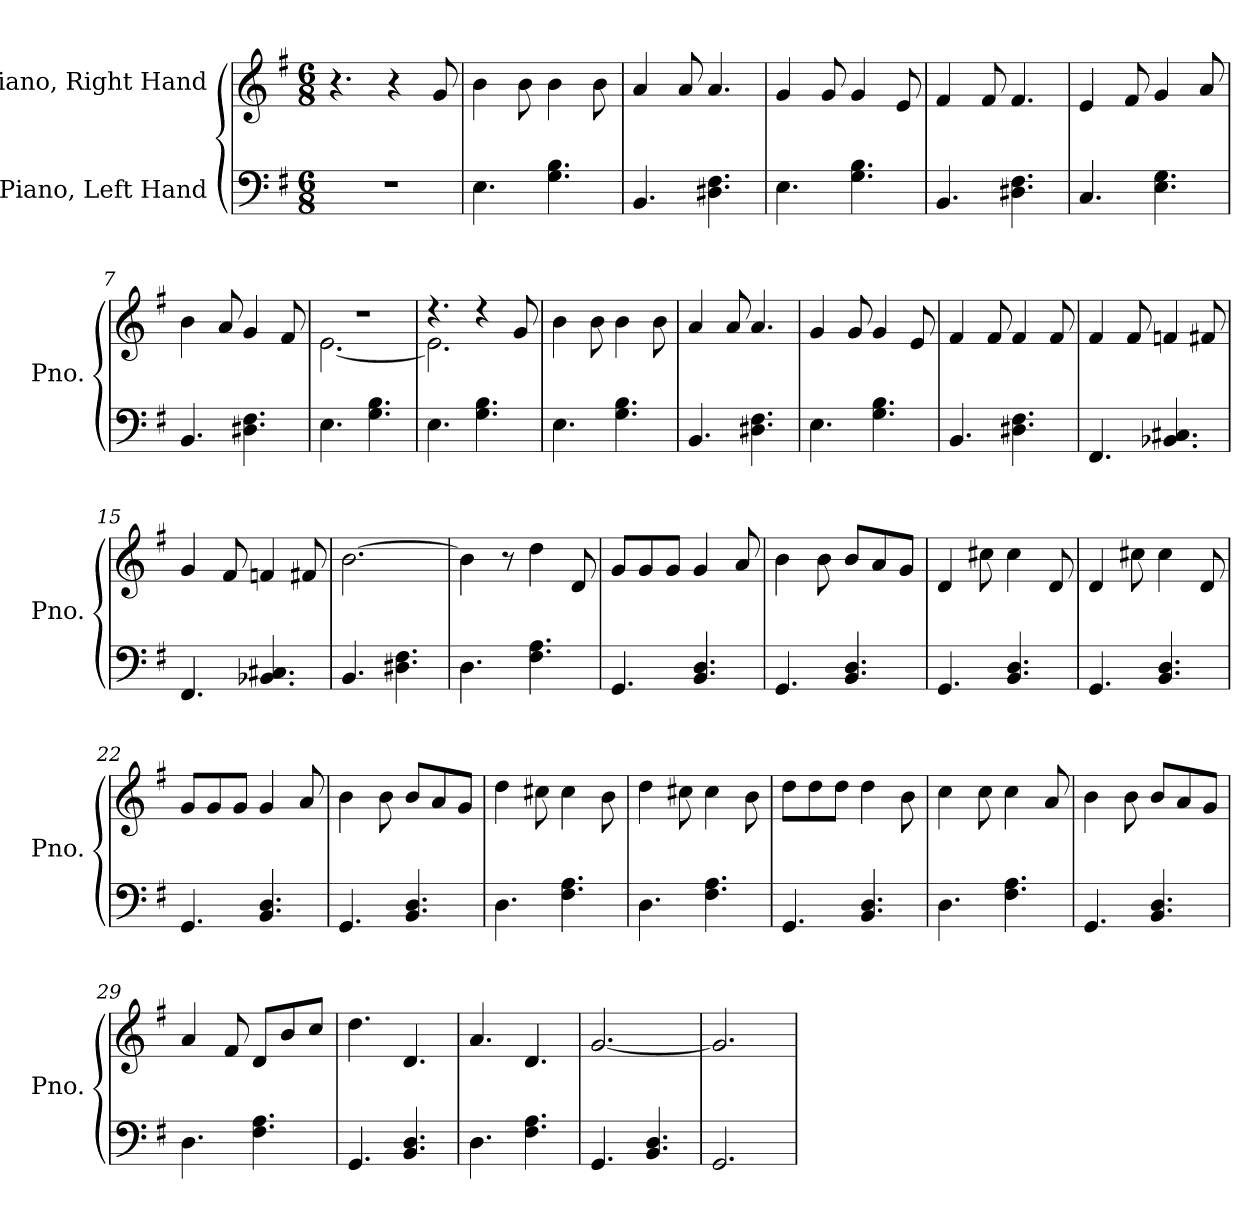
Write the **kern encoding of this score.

**kern	**kern
*part2	*part1
*staff2	*staff1
*I"Piano, Left Hand	*I"Piano, Right Hand
*I'Pno.	*I'Pno.
*clefF4	*clefG2
*k[f#]	*k[f#]
*M6/8	*M6/8
*MM150	*MM150
=1	=1
2.r	4.r
.	4r
.	8g/
=2	=2
4.E\	4b\
.	8b\
4.G\ 4.B\	4b\
.	8b\
=3	=3
4.BB/	4a/
.	8a/
4.D#X\ 4.F#\	4.a/
=4	=4
4.E\	4g/
.	8g/
4.G\ 4.B\	4g/
.	8e/
=5	=5
4.BB/	4f#/
.	8f#/
4.D#X\ 4.F#\	4.f#/
=6	=6
4.C/	4e/
.	8f#/
4.E\ 4.G\	4g/
.	8a/
!!LO:LB:g=z
=7	=7
4.BB/	4b\
.	8a/
4.D#X\ 4.F#\	4g/
.	8f#/
=8	=8
*	*^
4.E\	2.r	[2.e\
4.G\ 4.B\	.	.
=9	=9	=9
4.E\	4.r	2.e\]
4.G\ 4.B\	4r	.
.	8g/	.
*	*v	*v
=10	=10
4.E\	4b\
.	8b\
4.G\ 4.B\	4b\
.	8b\
=11	=11
4.BB/	4a/
.	8a/
4.D#X\ 4.F#\	4.a/
=12	=12
4.E\	4g/
.	8g/
4.G\ 4.B\	4g/
.	8e/
=13	=13
4.BB/	4f#/
.	8f#/
4.D#X\ 4.F#\	4f#/
.	8f#/
!!LO:LB:g=z
=14	=14
4.FF#/	4f#/
.	8f#/
4.BB-X/ 4.C#X/	4fn/
.	8f#X/
=15	=15
4.FF#/	4g/
.	8f#/
4.BB-X/ 4.C#X/	4fn/
.	8f#X/
=16	=16
4.BB/	[2.b\
4.D#X\ 4.F#\	.
=17	=17
4.D\	4b\]
.	8r
4.F#\ 4.A\	4dd\
.	8d/
=18	=18
4.GG/	8g/L
.	8g/
.	8g/J
4.BB/ 4.D/	4g/
.	8a/
=19	=19
4.GG/	4b\
.	8b\
4.BB/ 4.D/	8b/L
.	8a/
.	8g/J
!!LO:LB:g=z
=20	=20
4.GG/	4d/
.	8cc#X\
4.BB/ 4.D/	4cc#\
.	8d/
=21	=21
4.GG/	4d/
.	8cc#X\
4.BB/ 4.D/	4cc#\
.	8d/
=22	=22
4.GG/	8g/L
.	8g/
.	8g/J
4.BB/ 4.D/	4g/
.	8a/
=23	=23
4.GG/	4b\
.	8b\
4.BB/ 4.D/	8b/L
.	8a/
.	8g/J
=24	=24
4.D\	4dd\
.	8cc#X\
4.F#\ 4.A\	4cc#\
.	8b\
=25	=25
4.D\	4dd\
.	8cc#X\
4.F#\ 4.A\	4cc#\
.	8b\
=26	=26
4.GG/	8dd\L
.	8dd\
.	8dd\J
4.BB/ 4.D/	4dd\
.	8b\
!!LO:LB:g=z
=27	=27
4.D\	4cc\
.	8cc\
4.F#\ 4.A\	4cc\
.	8a/
=28	=28
4.GG/	4b\
.	8b\
4.BB/ 4.D/	8b/L
.	8a/
.	8g/J
=29	=29
4.D\	4a/
.	8f#/
4.F#\ 4.A\	8d/L
.	8b/
.	8cc/J
=30	=30
4.GG/	4.dd\
4.BB/ 4.D/	4.d/
=31	=31
4.D\	4.a/
4.F#\ 4.A\	4.d/
=32	=32
4.GG/	[2.g/
4.BB/ 4.D/	.
=33	=33
2.GG/	2.g/]
=	=
*-	*-
